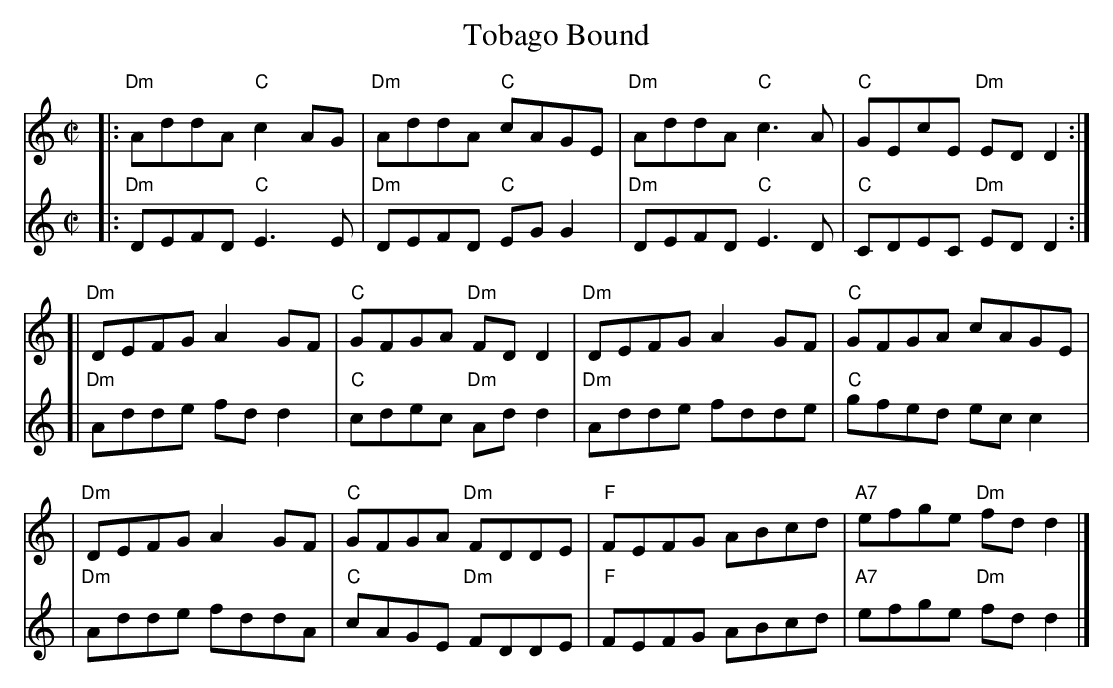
X:1
T: Tobago Bound
M: C|
L: 1/8
K: Ddor
V:1
|: "Dm"AddA "C"c2AG | "Dm"AddA "C"cAGE | "Dm"AddA "C"c3A | "C"GEcE "Dm"EDD2 :|
[| "Dm"DEFG A2GF | "C"GFGA "Dm"FDD2 | "Dm"DEFG A2GF | "C"GFGA cAGE |
|  "Dm"DEFG A2GF | "C"GFGA "Dm"FDDE | "F"FEFG ABcd | "A7"efge "Dm"fdd2 |]
V:2
|: "Dm"DEFD "C"E3E | "Dm"DEFD "C"EGG2 | "Dm"DEFD "C"E3D | "C"CDEC "Dm"EDD2 :|
[| "Dm"Adde fdd2 | "C"cdec "Dm"Add2 | "Dm"Adde fdde | "C"gfed ecc2 |
|  "Dm"Adde fddA | "C"cAGE "Dm"FDDE | "F"FEFG ABcd | "A7"efge "Dm"fdd2 |]
